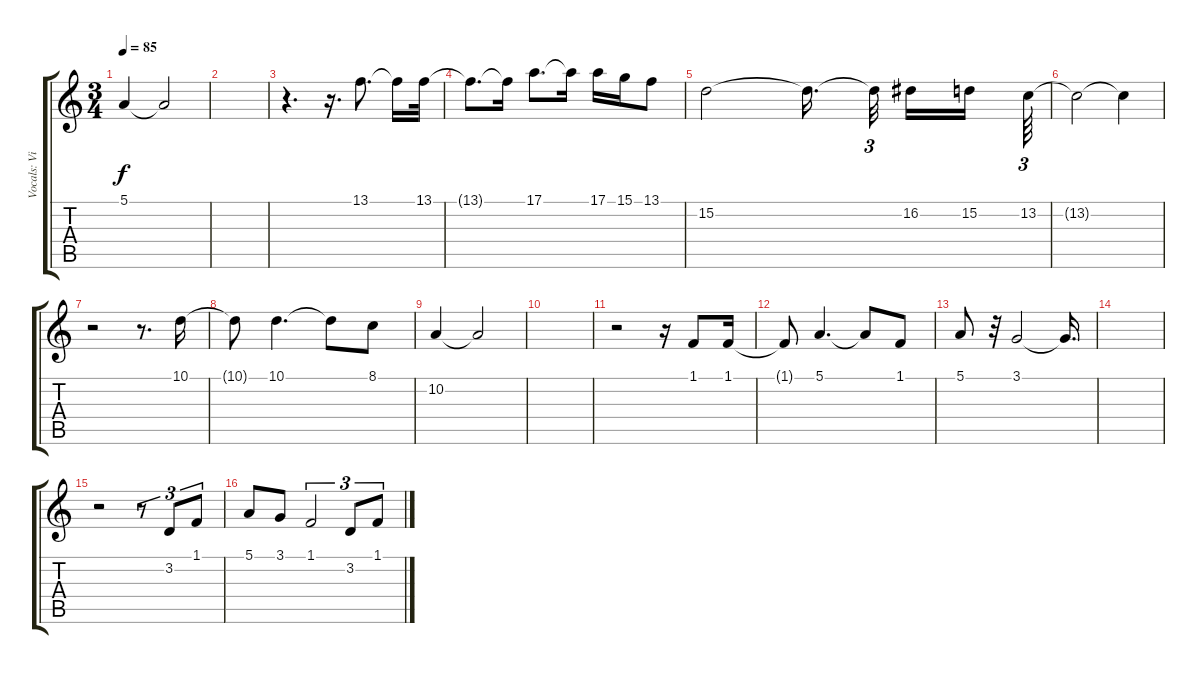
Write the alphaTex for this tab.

\track ("Vocals: Vince Gill" "Vocals: Vi") {instrument sopranosax}
\staff {score tabs}
\tuning (E4 B3 G3 D3 A2 E2) {hide}
\ts (3 4)
\tempo 85
\clef g2
\ks c
5.1.4{dy f} 5.1{t}.2 |
|
r.4{d} r.16{d} 13.1.8{d} 13.1{t}.16 13.1.32 |
13.1{t}.8{d} 13.1{t}.16 17.1.8{d} 17.1{t}.16 17.1.16 15.1.16 13.1.8 |
15.2.2 15.2{t}.16{d beam splitsecondary} 15.2{t}.32{tu (3 2) beam splitsecondary} 16.2.16 15.2.16{beam splitsecondary} 13.2.64{tu (3 2)} |
13.2{t}.2 13.2{t}.4 |
r.2 r.8{d} 10.1.16 |
10.1{t}.8 10.1.4{d} 10.1{t}.8 8.1.8 |
10.2.4 10.2{t}.2 |
|
r.2 r.16 1.1.8 1.1.16 |
1.1{t}.8 5.1.4{d} 5.1{t}.8 1.1.8 |
5.1.8 r.32 3.1.2 3.1{t}.16{d} |
|
r.2 r.8{tu (3 2)} 3.2.8{tu (3 2)} 1.1.8{tu (3 2)} |
5.1.8 3.1.8 1.1.2{tu (3 2)} 3.2.8{tu (3 2)} 1.1.8{tu (3 2)}
